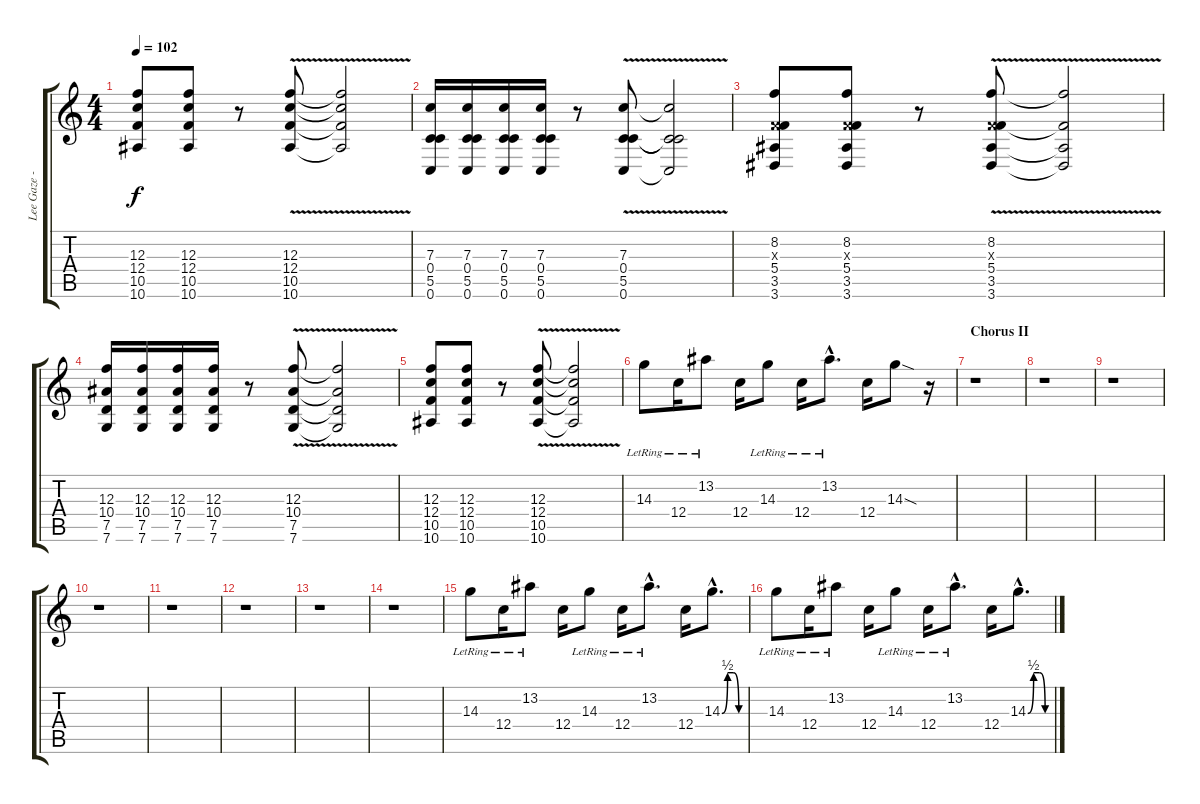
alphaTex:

\track ("Lee Gaze - Lead Guitar" "Lee Gaze -") {instrument electricguitarjazz}
\staff {score tabs}
\tuning (D4 A3 F3 C3 G2 C2) {hide}
\ts (4 4)
\tempo 102
\clef g2
\ks c
(12.3 12.4 10.5 10.6).8{dy f} (12.3 12.4 10.5 10.6).8 r.8 (12.3{v} 12.4{v} 10.5{v} 10.6{v}).8 (12.3{t} 12.4{t} 10.5{t} 10.6{t}).2 |
(7.3 0.4 5.5 0.6).16 (7.3 0.4 5.5 0.6).16 (7.3 0.4 5.5 0.6).16 (7.3 0.4 5.5 0.6).16 r.8 (7.3{v} 0.4{v} 5.5{v} 0.6{v}).8 (7.3{t} 0.4{t} 5.5{t} 0.6{t}).2 |
(8.2 0.3{x} 5.4 3.5 3.6).8 (8.2 0.3{x} 5.4 3.5 3.6).8 r.8 (8.2{v} 0.3{x} 5.4{v} 3.5{v} 3.6{v}).8 (8.2{t} 5.4{t} 3.5{t} 3.6{t}).2 |
(12.3 10.4 7.5 7.6).16 (12.3 10.4 7.5 7.6).16 (12.3 10.4 7.5 7.6).16 (12.3 10.4 7.5 7.6).16 r.8 (12.3{v} 10.4{v} 7.5{v} 7.6{v}).8 (12.3{t} 10.4{t} 7.5{t} 7.6{t}).2 |
(12.3 12.4 10.5 10.6).8 (12.3 12.4 10.5 10.6).8 r.8 (12.3{v} 12.4{v} 10.5{v} 10.6{v}).8 (12.3{t} 12.4{t} 10.5{t} 10.6{t}).2 |
14.3{lr}.8 12.4{lr}.16 13.2{lr}.8 12.4.16 14.3{lr}.8 12.4{lr}.16 13.2{hac lr}.8{d} 12.4.16 14.3{sod}.8 r.16 |
\section ("" "Chorus II")
r.1 |
r.1 |
r.1 |
r.1 |
r.1 |
r.1 |
r.1 |
r.1 |
14.3{lr}.8 12.4{lr}.16 13.2{lr}.8 12.4.16 14.3{lr}.8 12.4{lr}.16 13.2{hac lr}.8{d} 12.4.16 14.3{be (custom 0 0 15 2 30 2 45 0 60 0) hac}.8{d} |
14.3{lr}.8 12.4{lr}.16 13.2{lr}.8 12.4.16 14.3{lr}.8 12.4{lr}.16 13.2{hac lr}.8{d} 12.4.16 14.3{be (custom 0 0 15 2 30 2 45 0 60 0) hac}.8{d}
